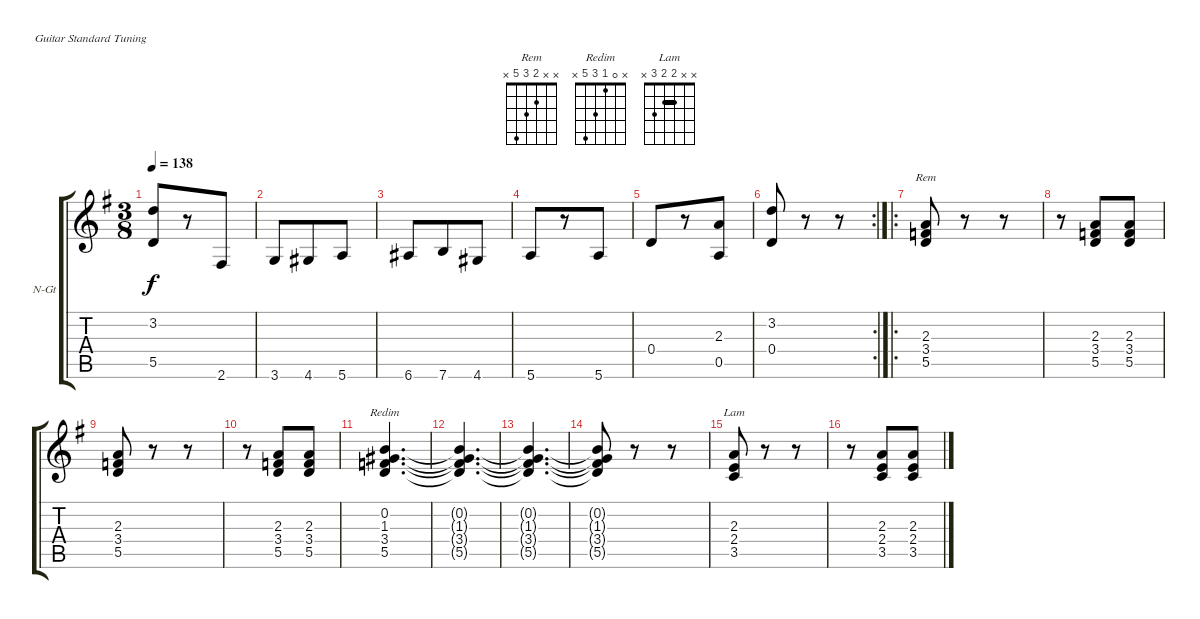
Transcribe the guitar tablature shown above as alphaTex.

\bracketExtendMode groupsimilarinstruments
\firstSystemTrackNameOrientation horizontal
\otherSystemsTrackNameOrientation horizontal
\track ("Acoustic guitar 2" "N-Gt") {instrument acousticguitarnylon}
\staff {score tabs}
\tuning (E4 B3 G3 D3 A2 E2)
\chord ("Rem" x x 2 3 5 x) {showfingering false}
\chord ("Redim" x 0 1 3 5 x) {showfingering false}
\chord ("Lam" x x 2 2 3 x) {showfingering false barre 2}
\ts (3 8)
\tempo 138
\clef g2
\ks g
(3.2 5.5).8{dy f} r.8 2.6.8 |
3.6.8 4.6.8 5.6.8 |
6.6.8 7.6.8 4.6.8 |
5.6.8 r.8 5.6.8 |
0.4.8 r.8 (2.3 0.5).8 |
\rc 2
(3.2 0.4).8 r.8 r.8 |
\ro
(2.3 3.4 5.5).8{ch "Rem"} r.8 r.8 |
r.8 (2.3 3.4 5.5).8 (2.3 3.4 5.5).8 |
(2.3 3.4 5.5).8 r.8 r.8 |
r.8 (2.3 3.4 5.5).8 (2.3 3.4 5.5).8 |
(0.2 1.3 3.4 5.5).4{d ch "Redim"} |
(0.2{t} 1.3{t} 3.4{t} 5.5{t}).4{d} |
(0.2{t} 1.3{t} 3.4{t} 5.5{t}).4{d} |
(0.2{t} 1.3{t} 3.4{t} 5.5{t}).8 r.8 r.8 |
(2.3 2.4 3.5).8{ch "Lam"} r.8 r.8 |
r.8 (2.3 2.4 3.5).8 (2.3 2.4 3.5).8
